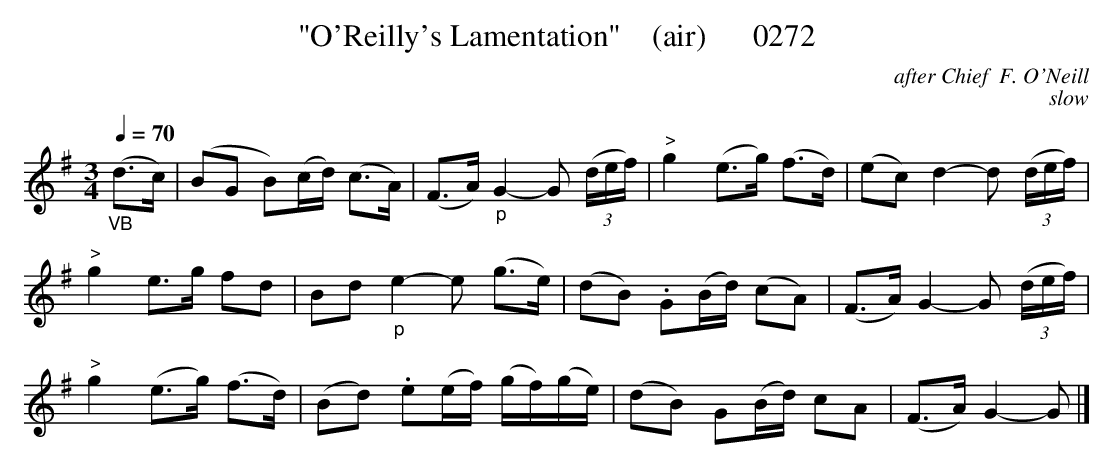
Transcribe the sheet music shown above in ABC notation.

X:1
T:"O'Reilly's Lamentation"    (air)      0272
C:after Chief  F. O'Neill
C:slow
Q:1/4=70
M:3/4
L:1/8
K:G
"_VB"(d3/2c/2)|(BG B)(c/2d/2) (c3/2A/2)|(F3/2A/2)"_p"G2-G  (3(d/2e/2f/2)|"^>"g2(e3/2g/2) (f3/2d/2)|(ec) d2-d  (3(d/2e/2f/2)|
"^>"g2e3/2g/2 fd|Bd"_p"e2-e (g3/2e/2)|(dB) .G(B/2d/2) (cA)|(F3/2A/2) G2-G  (3(d/2e/2f/2)|
"^>"g2(e3/2g/2) (f3/2d/2)|(Bd) .e(e/2f/2) (g/2f/2)(g/2e/2)|(dB) G(B/2d/2) cA|(F3/2A/2) G2-G |]
